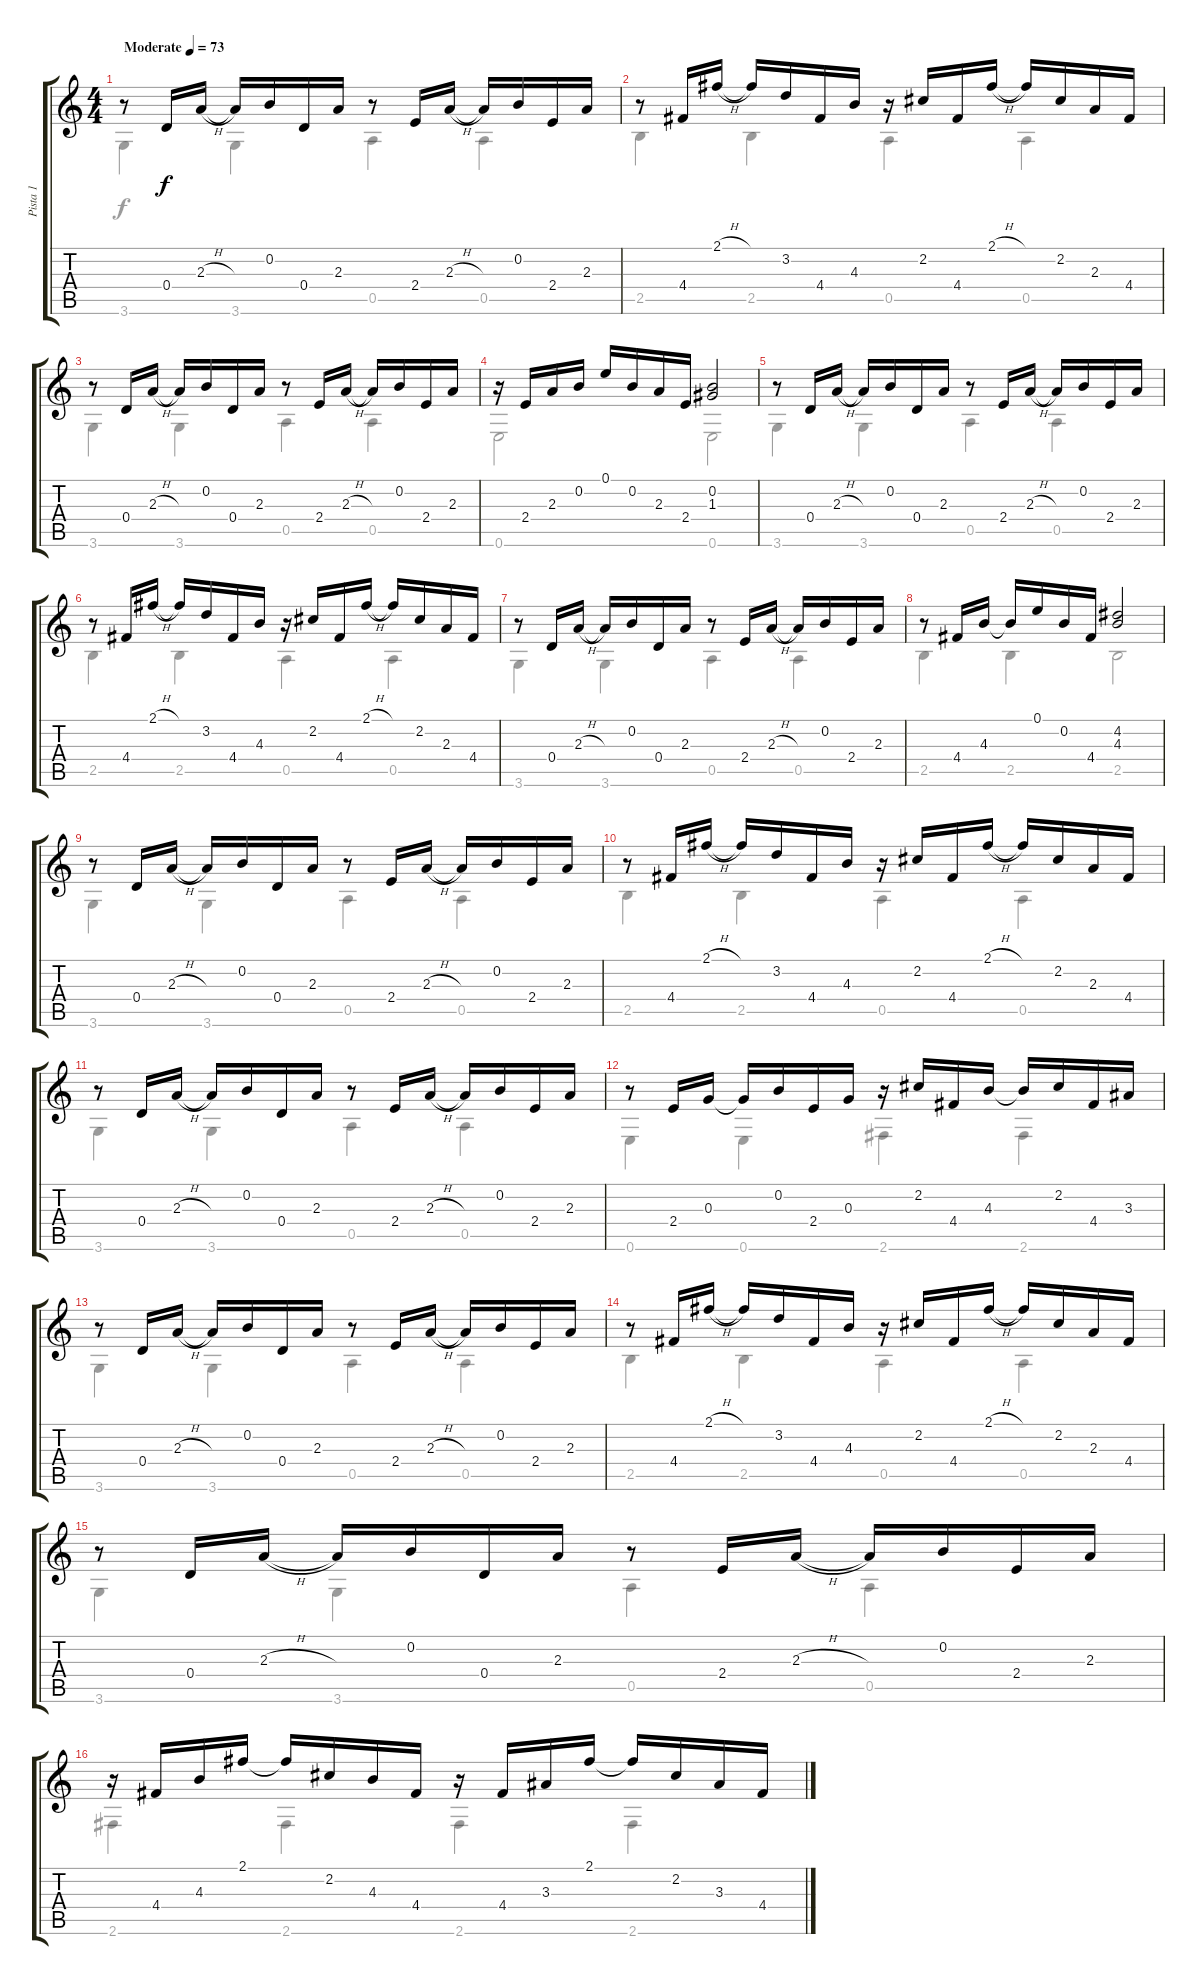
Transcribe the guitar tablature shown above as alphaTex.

\track ("Pista 1" "Pista 1") {instrument acousticguitarsteel}
\staff {score tabs}
\tuning (E4 B3 G3 D3 A2 E2) {hide}
\voice
\ts (4 4)
\tempo (73 "Moderate")
\clef g2
\ks c
r.8{dy f instrument acousticguitarsteel} 0.4.16 2.3{h}.16 2.3{t}.16 0.2.16 0.4.16 2.3.16 r.8 2.4.16 2.3{h}.16 2.3{t}.16 0.2.16 2.4.16 2.3.16 |
r.8 4.4.16 2.1{h}.16 2.1{t}.16 3.2.16 4.4.16 4.3.16 r.16 2.2.16 4.4.16 2.1{h}.16 2.1{t}.16 2.2.16 2.3.16 4.4.16 |
r.8 0.4.16 2.3{h}.16 2.3{t}.16 0.2.16 0.4.16 2.3.16 r.8 2.4.16 2.3{h}.16 2.3{t}.16 0.2.16 2.4.16 2.3.16 |
r.16 2.4.16 2.3.16 0.2.16 0.1.16 0.2.16 2.3.16 2.4.16 (0.2 1.3).2 |
r.8 0.4.16 2.3{h}.16 2.3{t}.16 0.2.16 0.4.16 2.3.16 r.8 2.4.16 2.3{h}.16 2.3{t}.16 0.2.16 2.4.16 2.3.16 |
r.8 4.4.16 2.1{h}.16 2.1{t}.16 3.2.16 4.4.16 4.3.16 r.16 2.2.16 4.4.16 2.1{h}.16 2.1{t}.16 2.2.16 2.3.16 4.4.16 |
r.8 0.4.16 2.3{h}.16 2.3{t}.16 0.2.16 0.4.16 2.3.16 r.8 2.4.16 2.3{h}.16 2.3{t}.16 0.2.16 2.4.16 2.3.16 |
r.8 4.4.16 4.3.16 4.3{t}.16 0.1.16 0.2.16 4.4.16 (4.2 4.3).2 |
r.8 0.4.16 2.3{h}.16 2.3{t}.16 0.2.16 0.4.16 2.3.16 r.8 2.4.16 2.3{h}.16 2.3{t}.16 0.2.16 2.4.16 2.3.16 |
r.8 4.4.16 2.1{h}.16 2.1{t}.16 3.2.16 4.4.16 4.3.16 r.16 2.2.16 4.4.16 2.1{h}.16 2.1{t}.16 2.2.16 2.3.16 4.4.16 |
r.8 0.4.16 2.3{h}.16 2.3{t}.16 0.2.16 0.4.16 2.3.16 r.8 2.4.16 2.3{h}.16 2.3{t}.16 0.2.16 2.4.16 2.3.16 |
r.8 2.4.16 0.3.16 0.3{t}.16 0.2.16 2.4.16 0.3.16 r.16 2.2.16 4.4.16 4.3.16 4.3{t}.16 2.2.16 4.4.16 3.3.16 |
r.8 0.4.16 2.3{h}.16 2.3{t}.16 0.2.16 0.4.16 2.3.16 r.8 2.4.16 2.3{h}.16 2.3{t}.16 0.2.16 2.4.16 2.3.16 |
r.8 4.4.16 2.1{h}.16 2.1{t}.16 3.2.16 4.4.16 4.3.16 r.16 2.2.16 4.4.16 2.1{h}.16 2.1{t}.16 2.2.16 2.3.16 4.4.16 |
r.8 0.4.16 2.3{h}.16 2.3{t}.16 0.2.16 0.4.16 2.3.16 r.8 2.4.16 2.3{h}.16 2.3{t}.16 0.2.16 2.4.16 2.3.16 |
r.16 4.4.16 4.3.16 2.1.16 2.1{t}.16 2.2.16 4.3.16 4.4.16 r.16 4.4.16 3.3.16 2.1.16 2.1{t}.16 2.2.16 3.3.16 4.4.16
\voice
\clef g2
\ottava regular
\simile none
\ks c
3.6.4{dy f} 3.6.4 0.5.4 0.5.4 |
2.5.4 2.5.4 0.5.4 0.5.4 |
3.6.4 3.6.4 0.5.4 0.5.4 |
0.6.2 0.6.2 |
3.6.4 3.6.4 0.5.4 0.5.4 |
2.5.4 2.5.4 0.5.4 0.5.4 |
3.6.4 3.6.4 0.5.4 0.5.4 |
2.5.4 2.5.4 2.5.2 |
3.6.4 3.6.4 0.5.4 0.5.4 |
2.5.4 2.5.4 0.5.4 0.5.4 |
3.6.4 3.6.4 0.5.4 0.5.4 |
0.6.4 0.6.4 2.6.4 2.6.4 |
3.6.4 3.6.4 0.5.4 0.5.4 |
2.5.4 2.5.4 0.5.4 0.5.4 |
3.6.4 3.6.4 0.5.4 0.5.4 |
2.6.4 2.6.4 2.6.4 2.6.4
